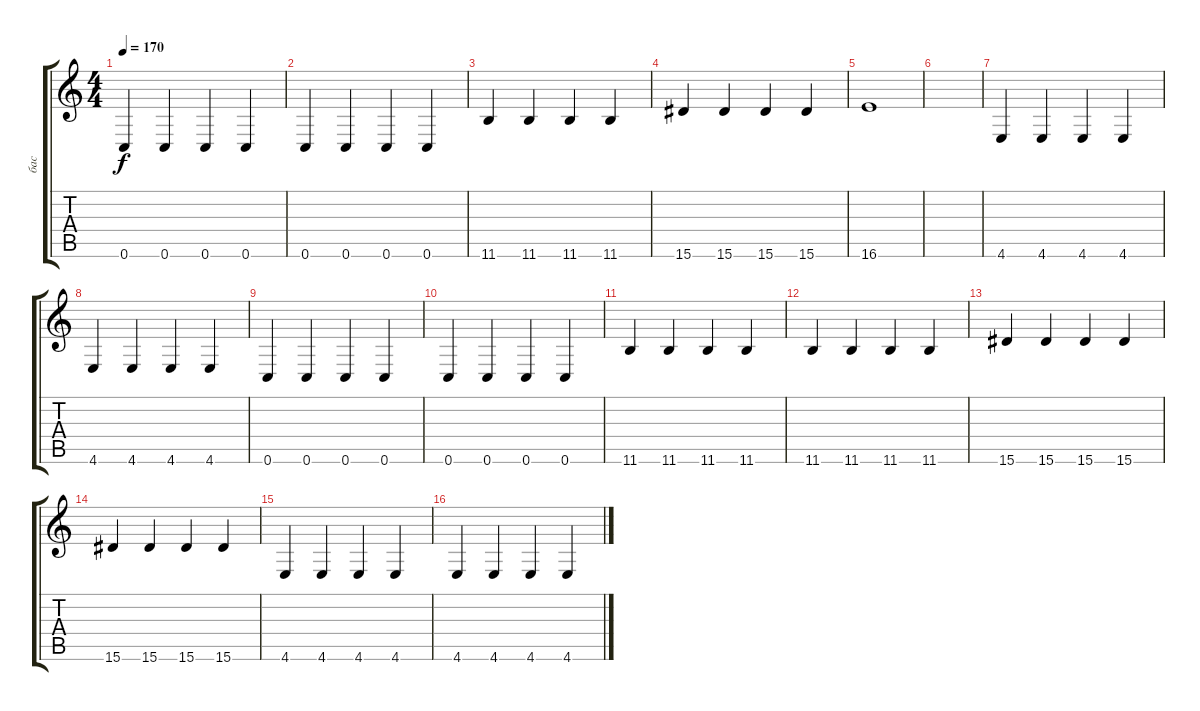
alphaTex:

\track ("бас" "бас") {instrument electricbassfinger}
\staff {score tabs}
\tuning (D4 A3 F3 C3 G2 C2) {hide}
\ts (4 4)
\tempo 170
\clef g2
\ks c
0.6.4{dy f} 0.6.4 0.6.4 0.6.4 |
0.6.4 0.6.4 0.6.4 0.6.4 |
11.6.4 11.6.4 11.6.4 11.6.4 |
15.6.4 15.6.4 15.6.4 15.6.4 |
16.6.1 |
|
4.6.4 4.6.4 4.6.4 4.6.4 |
4.6.4 4.6.4 4.6.4 4.6.4 |
0.6.4 0.6.4 0.6.4 0.6.4 |
0.6.4 0.6.4 0.6.4 0.6.4 |
11.6.4 11.6.4 11.6.4 11.6.4 |
11.6.4 11.6.4 11.6.4 11.6.4 |
15.6.4 15.6.4 15.6.4 15.6.4 |
15.6.4 15.6.4 15.6.4 15.6.4 |
4.6.4 4.6.4 4.6.4 4.6.4 |
4.6.4 4.6.4 4.6.4 4.6.4
